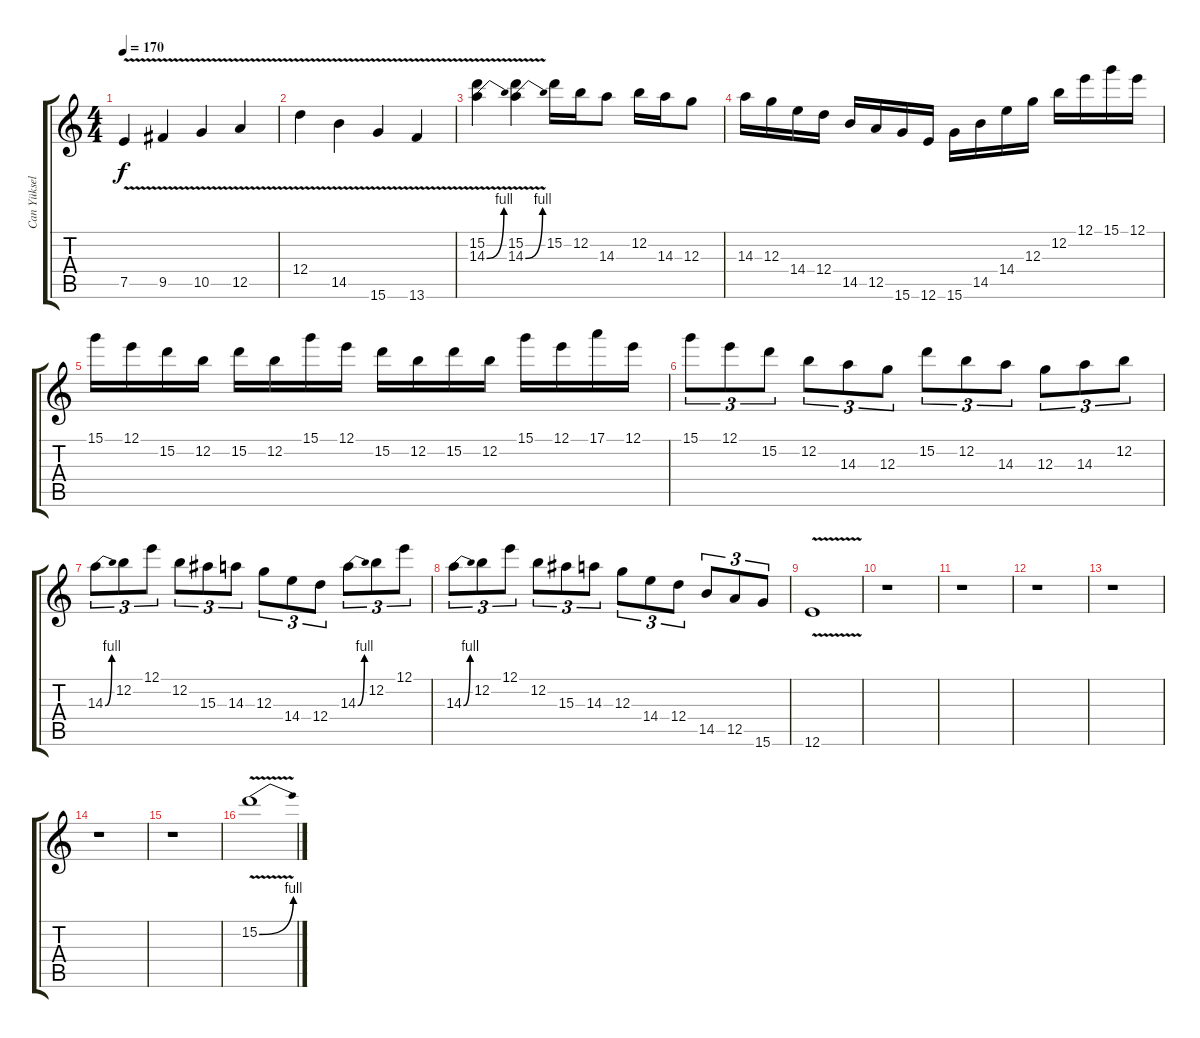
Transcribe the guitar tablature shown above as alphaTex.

\track ("Can Yüksel" "Can Yüksel") {instrument distortionguitar}
\staff {score tabs}
\tuning (E4 B3 G3 D3 A2 E2) {hide}
\ts (4 4)
\tempo 170
\clef g2
\ks c
7.5{v}.4{dy f} 9.5{v}.4 10.5{v}.4 12.5{v}.4 |
12.4{v}.4 14.5{v}.4 15.6{v}.4 13.6{v}.4 |
(15.2 14.3{be (bend 0 0 60 4) v}).4 (15.2 14.3{be (bend 0 0 60 4) v}).4 15.2.16 12.2.16 14.3.8 12.2.16 14.3.16 12.3.8 |
14.3.16 12.3.16 14.4.16 12.4.16 14.5.16 12.5.16 15.6.16 12.6.16 15.6.16 14.5.16 14.4.16 12.3.16 12.2.16 12.1.16 15.1.16 12.1.16 |
15.1.16 12.1.16 15.2.16 12.2.16 15.2.16 12.2.16 15.1.16 12.1.16 15.2.16 12.2.16 15.2.16 12.2.16 15.1.16 12.1.16 17.1.16 12.1.16 |
15.1.8{tu (3 2)} 12.1.8{tu (3 2)} 15.2.8{tu (3 2)} 12.2.8{tu (3 2)} 14.3.8{tu (3 2)} 12.3.8{tu (3 2)} 15.2.8{tu (3 2)} 12.2.8{tu (3 2)} 14.3.8{tu (3 2)} 12.3.8{tu (3 2)} 14.3.8{tu (3 2)} 12.2.8{tu (3 2)} |
14.3{be (bend 0 0 60 4)}.8{tu (3 2)} 12.2.8{tu (3 2)} 12.1.8{tu (3 2)} 12.2.8{tu (3 2)} 15.3.8{tu (3 2)} 14.3.8{tu (3 2)} 12.3.8{tu (3 2)} 14.4.8{tu (3 2)} 12.4.8{tu (3 2)} 14.3{be (bend 0 0 60 4)}.8{tu (3 2)} 12.2.8{tu (3 2)} 12.1.8{tu (3 2)} |
14.3{be (bend 0 0 60 4)}.8{tu (3 2)} 12.2.8{tu (3 2)} 12.1.8{tu (3 2)} 12.2.8{tu (3 2)} 15.3.8{tu (3 2)} 14.3.8{tu (3 2)} 12.3.8{tu (3 2)} 14.4.8{tu (3 2)} 12.4.8{tu (3 2)} 14.5.8{tu (3 2)} 12.5.8{tu (3 2)} 15.6.8{tu (3 2)} |
12.6{v}.1 |
r.1 |
r.1 |
r.1 |
r.1 |
r.1 |
r.1 |
15.2{be (bend 0 0 60 4) v}.1
